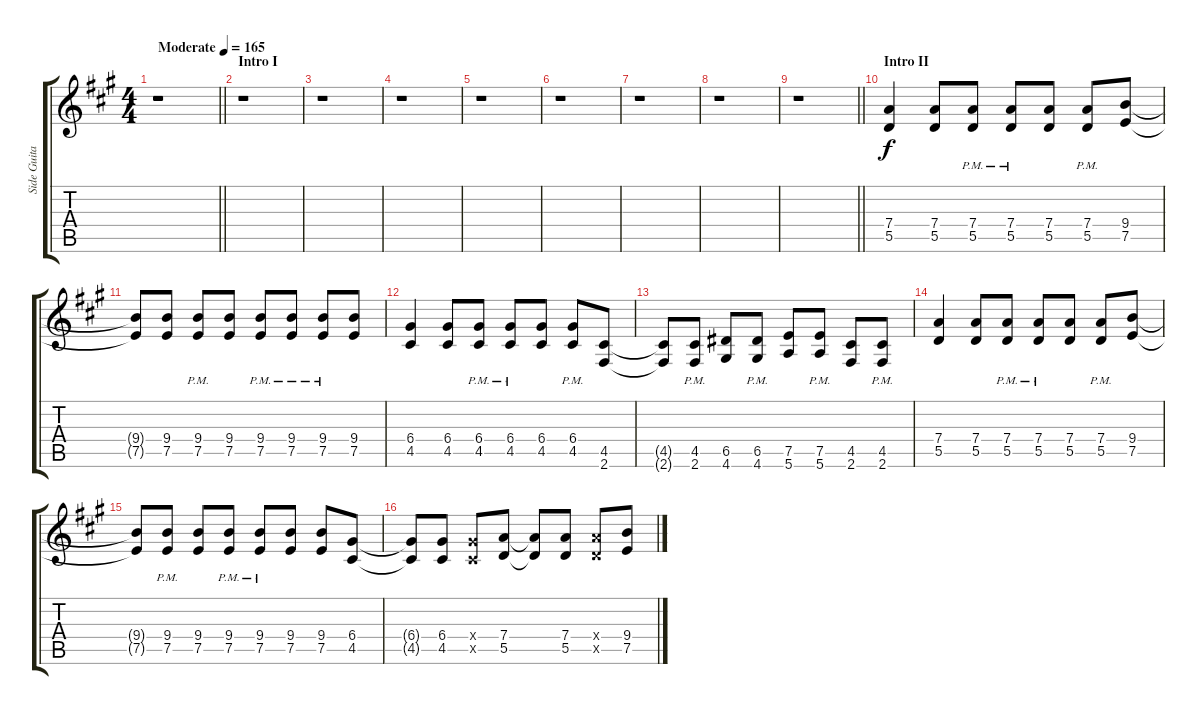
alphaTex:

\track ("Side Guitar Right" "Side Guita") {instrument distortionguitar}
\staff {score tabs}
\tuning (E4 B3 G3 D3 A2 E2) {hide}
\ts (4 4)
\tempo (165 "Moderate")
\clef g2
\barLineRight lightlight
\ks a
r.1{dy f instrument distortionguitar} |
\section ("" "Intro I")
r.1 |
r.1 |
r.1 |
r.1 |
r.1 |
r.1 |
r.1 |
\barLineRight lightlight
r.1 |
\section ("" "Intro II")
(7.4 5.5).4 (7.4 5.5).8 (7.4{pm} 5.5{pm}).8 (7.4{pm} 5.5{pm}).8 (7.4 5.5).8 (7.4{pm} 5.5{pm}).8 (9.4 7.5).8 |
(9.4{t} 7.5{t}).8 (9.4 7.5).8 (9.4{pm} 7.5{pm}).8 (9.4 7.5).8 (9.4{pm} 7.5{pm}).8 (9.4{pm} 7.5{pm}).8 (9.4{pm} 7.5{pm}).8 (9.4 7.5).8 |
(6.4 4.5).4 (6.4 4.5).8 (6.4{pm} 4.5{pm}).8 (6.4{pm} 4.5{pm}).8 (6.4 4.5).8 (6.4{pm} 4.5{pm}).8 (4.5 2.6).8 |
(4.5{t} 2.6{t}).8 (4.5{pm} 2.6{pm}).8 (6.5 4.6).8 (6.5{pm} 4.6{pm}).8 (7.5 5.6).8 (7.5{pm} 5.6{pm}).8 (4.5 2.6).8 (4.5{pm} 2.6{pm}).8 |
(7.4 5.5).4 (7.4 5.5).8 (7.4{pm} 5.5{pm}).8 (7.4{pm} 5.5{pm}).8 (7.4 5.5).8 (7.4{pm} 5.5{pm}).8 (9.4 7.5).8 |
(9.4{t} 7.5{t}).8 (9.4{pm} 7.5{pm}).8 (9.4 7.5).8 (9.4{pm} 7.5{pm}).8 (9.4{pm} 7.5{pm}).8 (9.4 7.5).8 (9.4 7.5).8 (6.4 4.5).8 |
(6.4{t} 4.5{t}).8 (6.4 4.5).8 (6.4{x} 4.5{x}).8 (7.4 5.5).8 (7.4{t} 5.5{t}).8 (7.4 5.5).8 (7.4{x} 5.5{x}).8 (9.4 7.5).8
